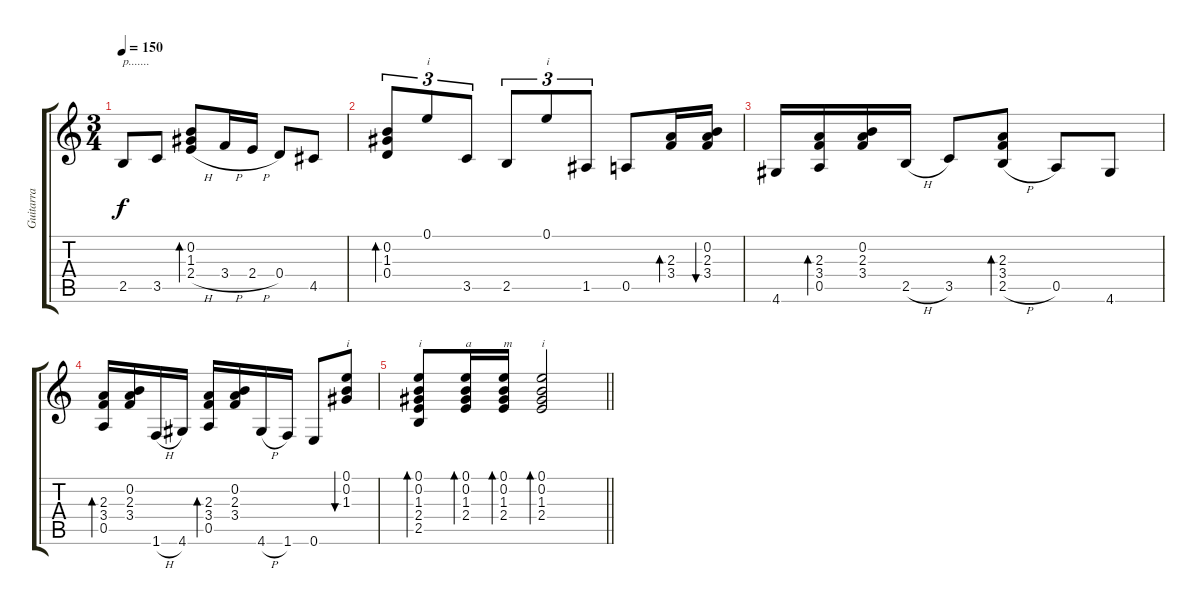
\track ("Guitarra" "Guitarra") {instrument acousticguitarnylon}
\staff {score tabs}
\tuning (E4 B3 G3 D3 A2 E2) {hide}
\ts (3 4)
\tempo 150
\clef g2
\ks c
2.5.8{txt "p......." dy f instrument acousticguitarnylon} 3.5.8 (0.2 1.3 2.4{h}).8{bd 60} 3.4{h}.16 2.4{h}.16 0.4.8 4.5.8 |
(0.2 1.3 0.4).8{tu (3 2) bd 60} 0.1.8{tu (3 2) txt "i"} 3.5.8{tu (3 2)} 2.5.8{tu (3 2)} 0.1.8{tu (3 2) txt "i"} 1.5.8{tu (3 2)} 0.5.8 (2.3 3.4).16{bd 60} (0.2 2.3 3.4).16{bu 60} |
4.6.16 (2.3 3.4 0.5).16{bd 60} (0.2 2.3 3.4).16 2.5{h}.16 3.5.8 (2.3 3.4 2.5{h}).8{bd 60} 0.5.8 4.6.8 |
(2.3 3.4 0.5).16{bd 60} (0.2 2.3 3.4).16 1.6{h}.16 4.6.16 (2.3 3.4 0.5).16{bd 60} (0.2 2.3 3.4).16 4.6{h}.16 1.6.16 0.6.8 (0.1 0.2 1.3).8{bu 60 txt "i"} |
\barLineRight lightlight
(0.1 0.2 1.3 2.4 2.5).8{bd 60 txt "i"} (0.1 0.2 1.3 2.4).16{bd 60 txt "a"} (0.1 0.2 1.3 2.4).16{bd 60 txt "m"} (0.1 0.2 1.3 2.4).2{bd 60 txt "i"}
